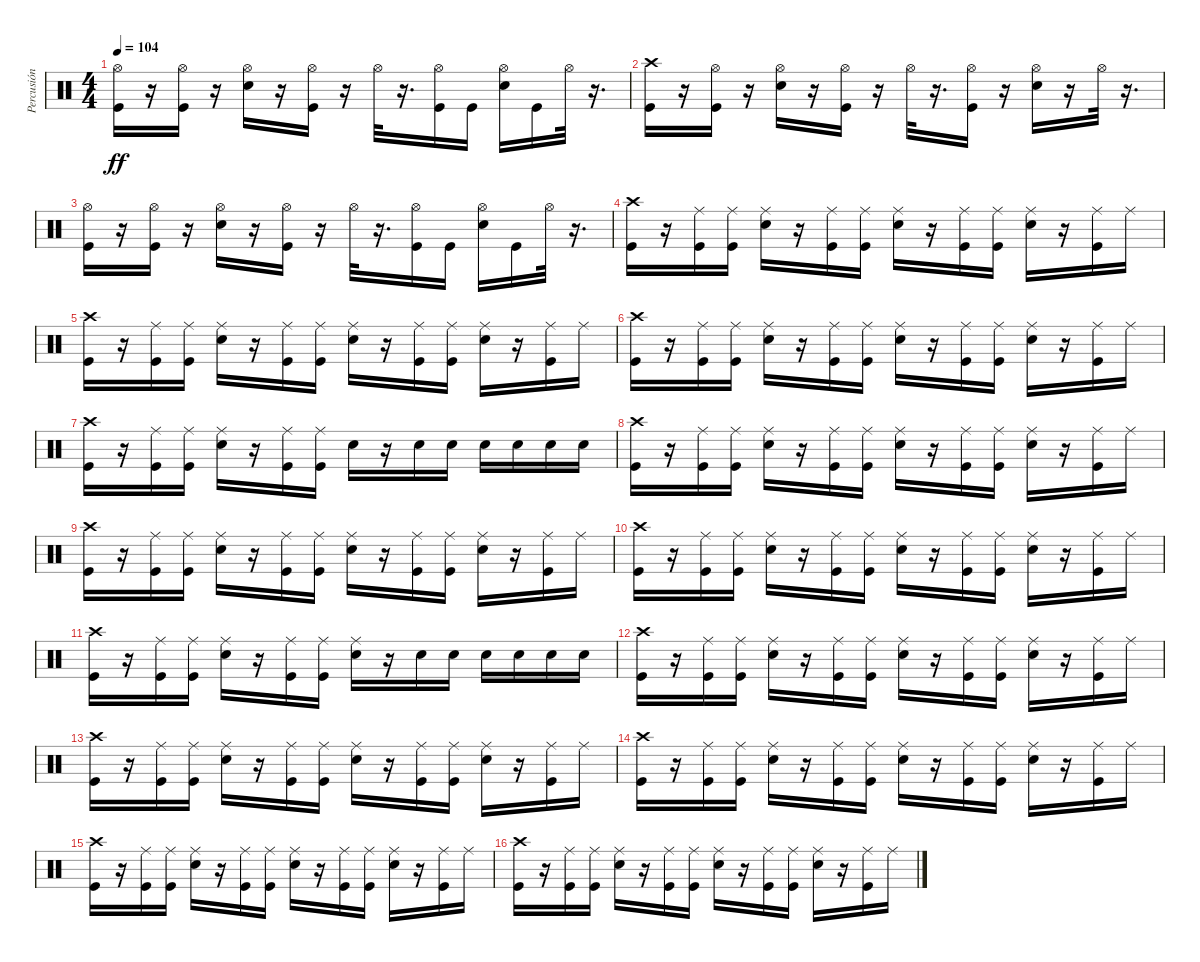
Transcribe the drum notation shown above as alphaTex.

\track ("Percusión" "Percusión") {instrument percussion}
\staff {score}
\articulation defaults
\ts (4 4)
\tempo 104
\clef neutral
\ks c
("Kick (hit)" "Hi-Hat (open)").16{dy ff} r.16 ("Kick (hit)" "Hi-Hat (open)").16 r.16 ("Snare (hit) 2" "Hi-Hat (open)").16 r.16 ("Kick (hit)" "Hi-Hat (open)").16 r.16 "Hi-Hat (open)".32 r.16{d} ("Kick (hit)" "Hi-Hat (open)").16 "Kick (hit)".16 ("Snare (hit) 2" "Hi-Hat (open)").16 "Kick (hit)".16 "Hi-Hat (open)".32 r.16{d} |
("Kick (hit)" "Crash high (hit)").16 r.16 ("Kick (hit)" "Hi-Hat (open)").16 r.16 ("Snare (hit) 2" "Hi-Hat (open)").16 r.16 ("Kick (hit)" "Hi-Hat (open)").16 r.16 "Hi-Hat (open)".32 r.16{d} ("Kick (hit)" "Hi-Hat (open)").16 r.16 ("Snare (hit) 2" "Hi-Hat (open)").16 r.16 "Hi-Hat (open)".32 r.16{d} |
("Kick (hit)" "Hi-Hat (open)").16 r.16 ("Kick (hit)" "Hi-Hat (open)").16 r.16 ("Snare (hit) 2" "Hi-Hat (open)").16 r.16 ("Kick (hit)" "Hi-Hat (open)").16 r.16 "Hi-Hat (open)".32 r.16{d} ("Kick (hit)" "Hi-Hat (open)").16 "Kick (hit)".16 ("Snare (hit) 2" "Hi-Hat (open)").16 "Kick (hit)".16 "Hi-Hat (open)".32 r.16{d} |
("Kick (hit)" "Crash high (hit)").16 r.16 ("Kick (hit)" "Ride (middle)").16 ("Kick (hit)" "Ride (middle)").16 ("Ride (middle)" "Snare (hit) 2").16 r.16 ("Kick (hit)" "Ride (middle)").16 ("Kick (hit)" "Ride (middle)").16 ("Ride (middle)" "Snare (hit) 2").16 r.16 ("Kick (hit)" "Ride (middle)").16 ("Kick (hit)" "Ride (middle)").16 ("Ride (middle)" "Snare (hit) 2").16 r.16 ("Kick (hit)" "Ride (middle)").16 "Ride (middle)".16 |
("Crash high (hit)" "Kick (hit)").16 r.16 ("Kick (hit)" "Ride (middle)").16 ("Kick (hit)" "Ride (middle)").16 ("Ride (middle)" "Snare (hit) 2").16 r.16 ("Kick (hit)" "Ride (middle)").16 ("Kick (hit)" "Ride (middle)").16 ("Ride (middle)" "Snare (hit) 2").16 r.16 ("Kick (hit)" "Ride (middle)").16 ("Kick (hit)" "Ride (middle)").16 ("Ride (middle)" "Snare (hit) 2").16 r.16 ("Kick (hit)" "Ride (middle)").16 "Ride (middle)".16 |
("Crash high (hit)" "Kick (hit)").16 r.16 ("Kick (hit)" "Ride (middle)").16 ("Kick (hit)" "Ride (middle)").16 ("Ride (middle)" "Snare (hit) 2").16 r.16 ("Kick (hit)" "Ride (middle)").16 ("Kick (hit)" "Ride (middle)").16 ("Ride (middle)" "Snare (hit) 2").16 r.16 ("Kick (hit)" "Ride (middle)").16 ("Kick (hit)" "Ride (middle)").16 ("Ride (middle)" "Snare (hit) 2").16 r.16 ("Kick (hit)" "Ride (middle)").16 "Ride (middle)".16 |
("Crash high (hit)" "Kick (hit)").16 r.16 ("Kick (hit)" "Ride (middle)").16 ("Kick (hit)" "Ride (middle)").16 ("Ride (middle)" "Snare (hit) 2").16 r.16 ("Kick (hit)" "Ride (middle)").16 ("Kick (hit)" "Ride (middle)").16 "Snare (hit) 2".16 r.16 "Snare (hit) 2".16 "Snare (hit) 2".16 "Snare (hit) 2".16 "Snare (hit) 2".16 "Snare (hit) 2".16 "Snare (hit) 2".16 |
("Kick (hit)" "Crash high (hit)").16 r.16 ("Kick (hit)" "Ride (middle)").16 ("Kick (hit)" "Ride (middle)").16 ("Ride (middle)" "Snare (hit) 2").16 r.16 ("Kick (hit)" "Ride (middle)").16 ("Kick (hit)" "Ride (middle)").16 ("Ride (middle)" "Snare (hit) 2").16 r.16 ("Kick (hit)" "Ride (middle)").16 ("Kick (hit)" "Ride (middle)").16 ("Ride (middle)" "Snare (hit) 2").16 r.16 ("Kick (hit)" "Ride (middle)").16 "Ride (middle)".16 |
("Kick (hit)" "Crash high (hit)").16 r.16 ("Kick (hit)" "Ride (middle)").16 ("Kick (hit)" "Ride (middle)").16 ("Ride (middle)" "Snare (hit) 2").16 r.16 ("Kick (hit)" "Ride (middle)").16 ("Kick (hit)" "Ride (middle)").16 ("Ride (middle)" "Snare (hit) 2").16 r.16 ("Kick (hit)" "Ride (middle)").16 ("Kick (hit)" "Ride (middle)").16 ("Ride (middle)" "Snare (hit) 2").16 r.16 ("Kick (hit)" "Ride (middle)").16 "Ride (middle)".16 |
("Crash high (hit)" "Kick (hit)").16 r.16 ("Kick (hit)" "Ride (middle)").16 ("Kick (hit)" "Ride (middle)").16 ("Ride (middle)" "Snare (hit) 2").16 r.16 ("Kick (hit)" "Ride (middle)").16 ("Kick (hit)" "Ride (middle)").16 ("Ride (middle)" "Snare (hit) 2").16 r.16 ("Kick (hit)" "Ride (middle)").16 ("Kick (hit)" "Ride (middle)").16 ("Ride (middle)" "Snare (hit) 2").16 r.16 ("Kick (hit)" "Ride (middle)").16 "Ride (middle)".16 |
("Kick (hit)" "Crash high (hit)").16 r.16 ("Kick (hit)" "Ride (middle)").16 ("Kick (hit)" "Ride (middle)").16 ("Ride (middle)" "Snare (hit) 2").16 r.16 ("Kick (hit)" "Ride (middle)").16 ("Kick (hit)" "Ride (middle)").16 ("Ride (middle)" "Snare (hit) 2").16 r.16 "Snare (hit) 2".16 "Snare (hit) 2".16 "Snare (hit) 2".16 "Snare (hit) 2".16 "Snare (hit) 2".16 "Snare (hit) 2".16 |
("Kick (hit)" "Crash high (hit)").16 r.16 ("Kick (hit)" "Ride (middle)").16 ("Kick (hit)" "Ride (middle)").16 ("Ride (middle)" "Snare (hit) 2").16 r.16 ("Kick (hit)" "Ride (middle)").16 ("Kick (hit)" "Ride (middle)").16 ("Ride (middle)" "Snare (hit) 2").16 r.16 ("Kick (hit)" "Ride (middle)").16 ("Kick (hit)" "Ride (middle)").16 ("Ride (middle)" "Snare (hit) 2").16 r.16 ("Kick (hit)" "Ride (middle)").16 "Ride (middle)".16 |
("Kick (hit)" "Crash high (hit)").16 r.16 ("Kick (hit)" "Ride (middle)").16 ("Kick (hit)" "Ride (middle)").16 ("Ride (middle)" "Snare (hit) 2").16 r.16 ("Kick (hit)" "Ride (middle)").16 ("Kick (hit)" "Ride (middle)").16 ("Ride (middle)" "Snare (hit) 2").16 r.16 ("Kick (hit)" "Ride (middle)").16 ("Kick (hit)" "Ride (middle)").16 ("Ride (middle)" "Snare (hit) 2").16 r.16 ("Kick (hit)" "Ride (middle)").16 "Ride (middle)".16 |
("Kick (hit)" "Crash high (hit)").16 r.16 ("Kick (hit)" "Ride (middle)").16 ("Kick (hit)" "Ride (middle)").16 ("Ride (middle)" "Snare (hit) 2").16 r.16 ("Kick (hit)" "Ride (middle)").16 ("Kick (hit)" "Ride (middle)").16 ("Ride (middle)" "Snare (hit) 2").16 r.16 ("Kick (hit)" "Ride (middle)").16 ("Kick (hit)" "Ride (middle)").16 ("Ride (middle)" "Snare (hit) 2").16 r.16 ("Kick (hit)" "Ride (middle)").16 "Ride (middle)".16 |
("Kick (hit)" "Crash high (hit)").16 r.16 ("Kick (hit)" "Ride (middle)").16 ("Kick (hit)" "Ride (middle)").16 ("Ride (middle)" "Snare (hit) 2").16 r.16 ("Kick (hit)" "Ride (middle)").16 ("Kick (hit)" "Ride (middle)").16 ("Ride (middle)" "Snare (hit) 2").16 r.16 ("Kick (hit)" "Ride (middle)").16 ("Kick (hit)" "Ride (middle)").16 ("Ride (middle)" "Snare (hit) 2").16 r.16 ("Kick (hit)" "Ride (middle)").16 "Ride (middle)".16 |
("Kick (hit)" "Crash high (hit)").16 r.16 ("Kick (hit)" "Ride (middle)").16 ("Kick (hit)" "Ride (middle)").16 ("Ride (middle)" "Snare (hit) 2").16 r.16 ("Kick (hit)" "Ride (middle)").16 ("Kick (hit)" "Ride (middle)").16 ("Ride (middle)" "Snare (hit) 2").16 r.16 ("Kick (hit)" "Ride (middle)").16 ("Kick (hit)" "Ride (middle)").16 ("Ride (middle)" "Snare (hit) 2").16 r.16 ("Kick (hit)" "Ride (middle)").16 "Ride (middle)".16
